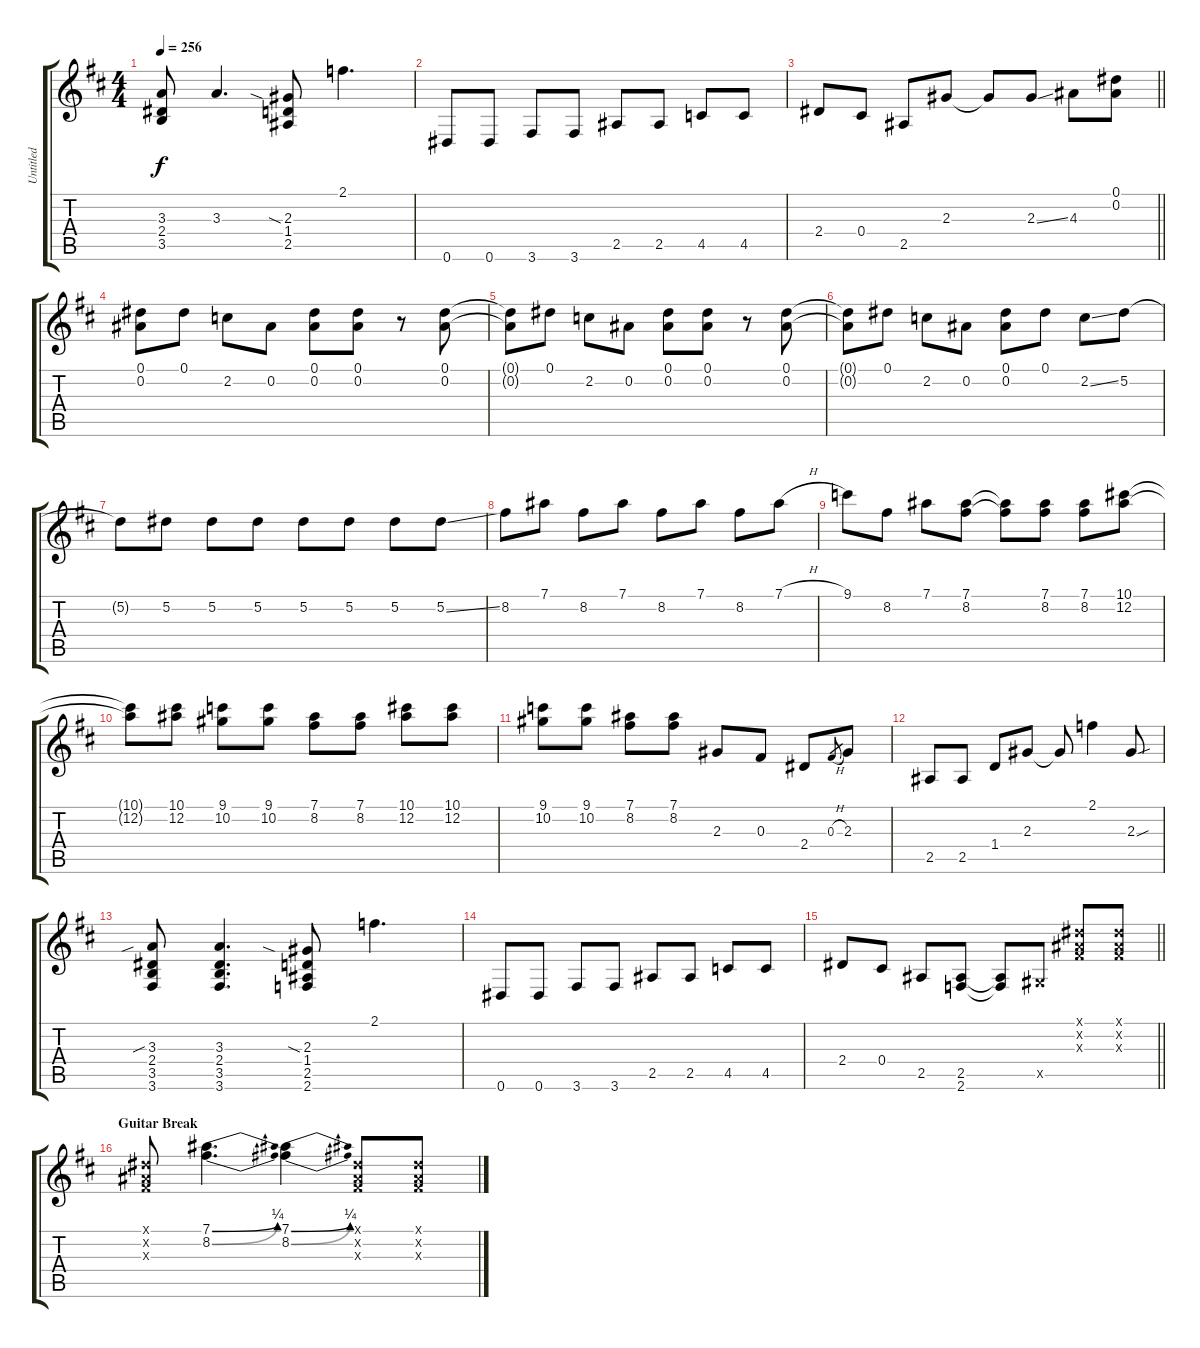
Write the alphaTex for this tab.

\track ("Untitled" "Untitled") {instrument distortionguitar}
\staff {score tabs}
\tuning (Eb4 Bb3 Gb3 Db3 Ab2 Eb2) {hide}
\ts (4 4)
\tempo 256
\clef g2
\ks d
(3.3 2.4 3.5).8{dy f} 3.3.4{d} (2.3{sia} 1.4 2.5).8 2.1.4{d} |
0.6.8 0.6.8 3.6.8 3.6.8 2.5.8 2.5.8 4.5.8 4.5.8 |
\barLineRight lightlight
2.4.8 0.4.8 2.5.8 2.3.8 2.3{t}.8 2.3{ss}.8 4.3.8 (0.1 0.2).8 |
(0.1 0.2).8 0.1.8 2.2.8 0.2.8 (0.1 0.2).8 (0.1 0.2).8 r.8 (0.1 0.2).8 |
(0.1{t} 0.2{t}).8 0.1.8 2.2.8 0.2.8 (0.1 0.2).8 (0.1 0.2).8 r.8 (0.1 0.2).8 |
(0.1{t} 0.2{t}).8 0.1.8 2.2.8 0.2.8 (0.1 0.2).8 0.1.8 2.2{ss}.8 5.2.8 |
5.2{t}.8 5.2.8 5.2.8 5.2.8 5.2.8 5.2.8 5.2.8 5.2{ss}.8 |
8.2.8 7.1.8 8.2.8 7.1.8 8.2.8 7.1.8 8.2.8 7.1{h}.8 |
9.1.8 8.2.8 7.1.8 (7.1 8.2).8 (7.1{t} 8.2{t}).8 (7.1 8.2).8 (7.1 8.2).8 (10.1 12.2).8 |
(10.1{t} 12.2{t}).8 (10.1 12.2).8 (9.1 10.2).8 (9.1 10.2).8 (7.1 8.2).8 (7.1 8.2).8 (10.1 12.2).8 (10.1 12.2).8 |
(9.1 10.2).8 (9.1 10.2).8 (7.1 8.2).8 (7.1 8.2).8 2.3.8 0.3.8 2.4.8 0.3{h}.8{gr} 2.3.8 |
2.5.8 2.5.8 1.4.8 2.3.8 2.3{t}.8 2.1.4 2.3{sou}.8 |
(3.3{sib} 2.4 3.5 3.6).8 (3.3 2.4 3.5 3.6).4{d} (2.3{sia} 1.4 2.5 2.6).8 2.1.4{d} |
0.6.8 0.6.8 3.6.8 3.6.8 2.5.8 2.5.8 4.5.8 4.5.8 |
\barLineRight lightlight
2.4.8 0.4.8 2.5.8 (2.5 2.6).8 (2.5{t} 2.6{t}).8 0.5{x}.8 (0.1{x} 0.2{x} 0.3{x}).8 (0.1{x} 0.2{x} 0.3{x}).8 |
\section ("" "Guitar Break")
(0.1{x} 0.2{x} 0.3{x}).8 (7.1{be (bend 0 0 60 1)} 8.2{be (bend 0 0 60 1)}).4{d} (7.1{be (bend 0 0 60 1)} 8.2{be (bend 0 0 60 1)}).4 (0.1{x} 0.2{x} 0.3{x}).8 (0.1{x} 0.2{x} 0.3{x}).8
